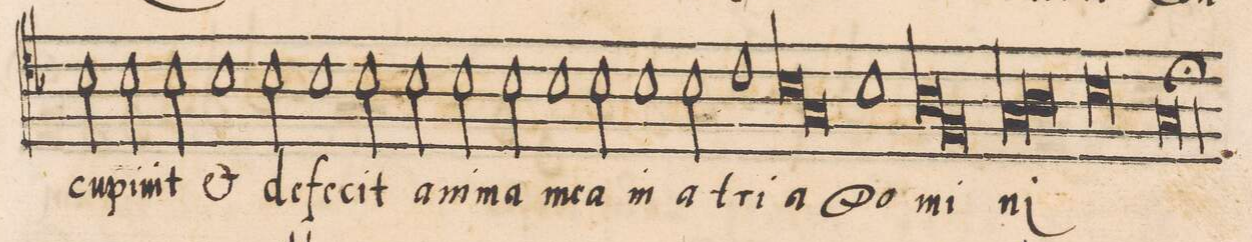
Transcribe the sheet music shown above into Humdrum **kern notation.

**kern	**text
*I"TENOR	*
*clefC4	*
*k[b-]	*
*met(C|)	*
*M2/1	*
2B-\	-cu-
2B-\	-pi-
2B-\	-uit
1B-\	et
=45-	=45-
2B-\	de-
1B-	-fe-
=46-	=46-
2B-\	-cit
2B-\	a-
2B-\	-ni-
2B-\	-ma
=47-	=47-
1B-	me-
2B-\	-a
1B-\	in
=48-	=48-
2B-\	a-
1c	-tri-
=49-	=49-
*lig	*
1B-	-a
1G	.
*Xlig	*
=50-	=50-
1B-	Do-
*lig	*
1A	-mi-
=51-	=51-
1F	.
*Xlig	*
*lig	*
1G	-ni
=52-	=52-
1A	.
*Xlig	*
0B-	.
=53-	=53-
[1G;l/	.
=54-	=54-
0G]	.
==	==
*-	*-
